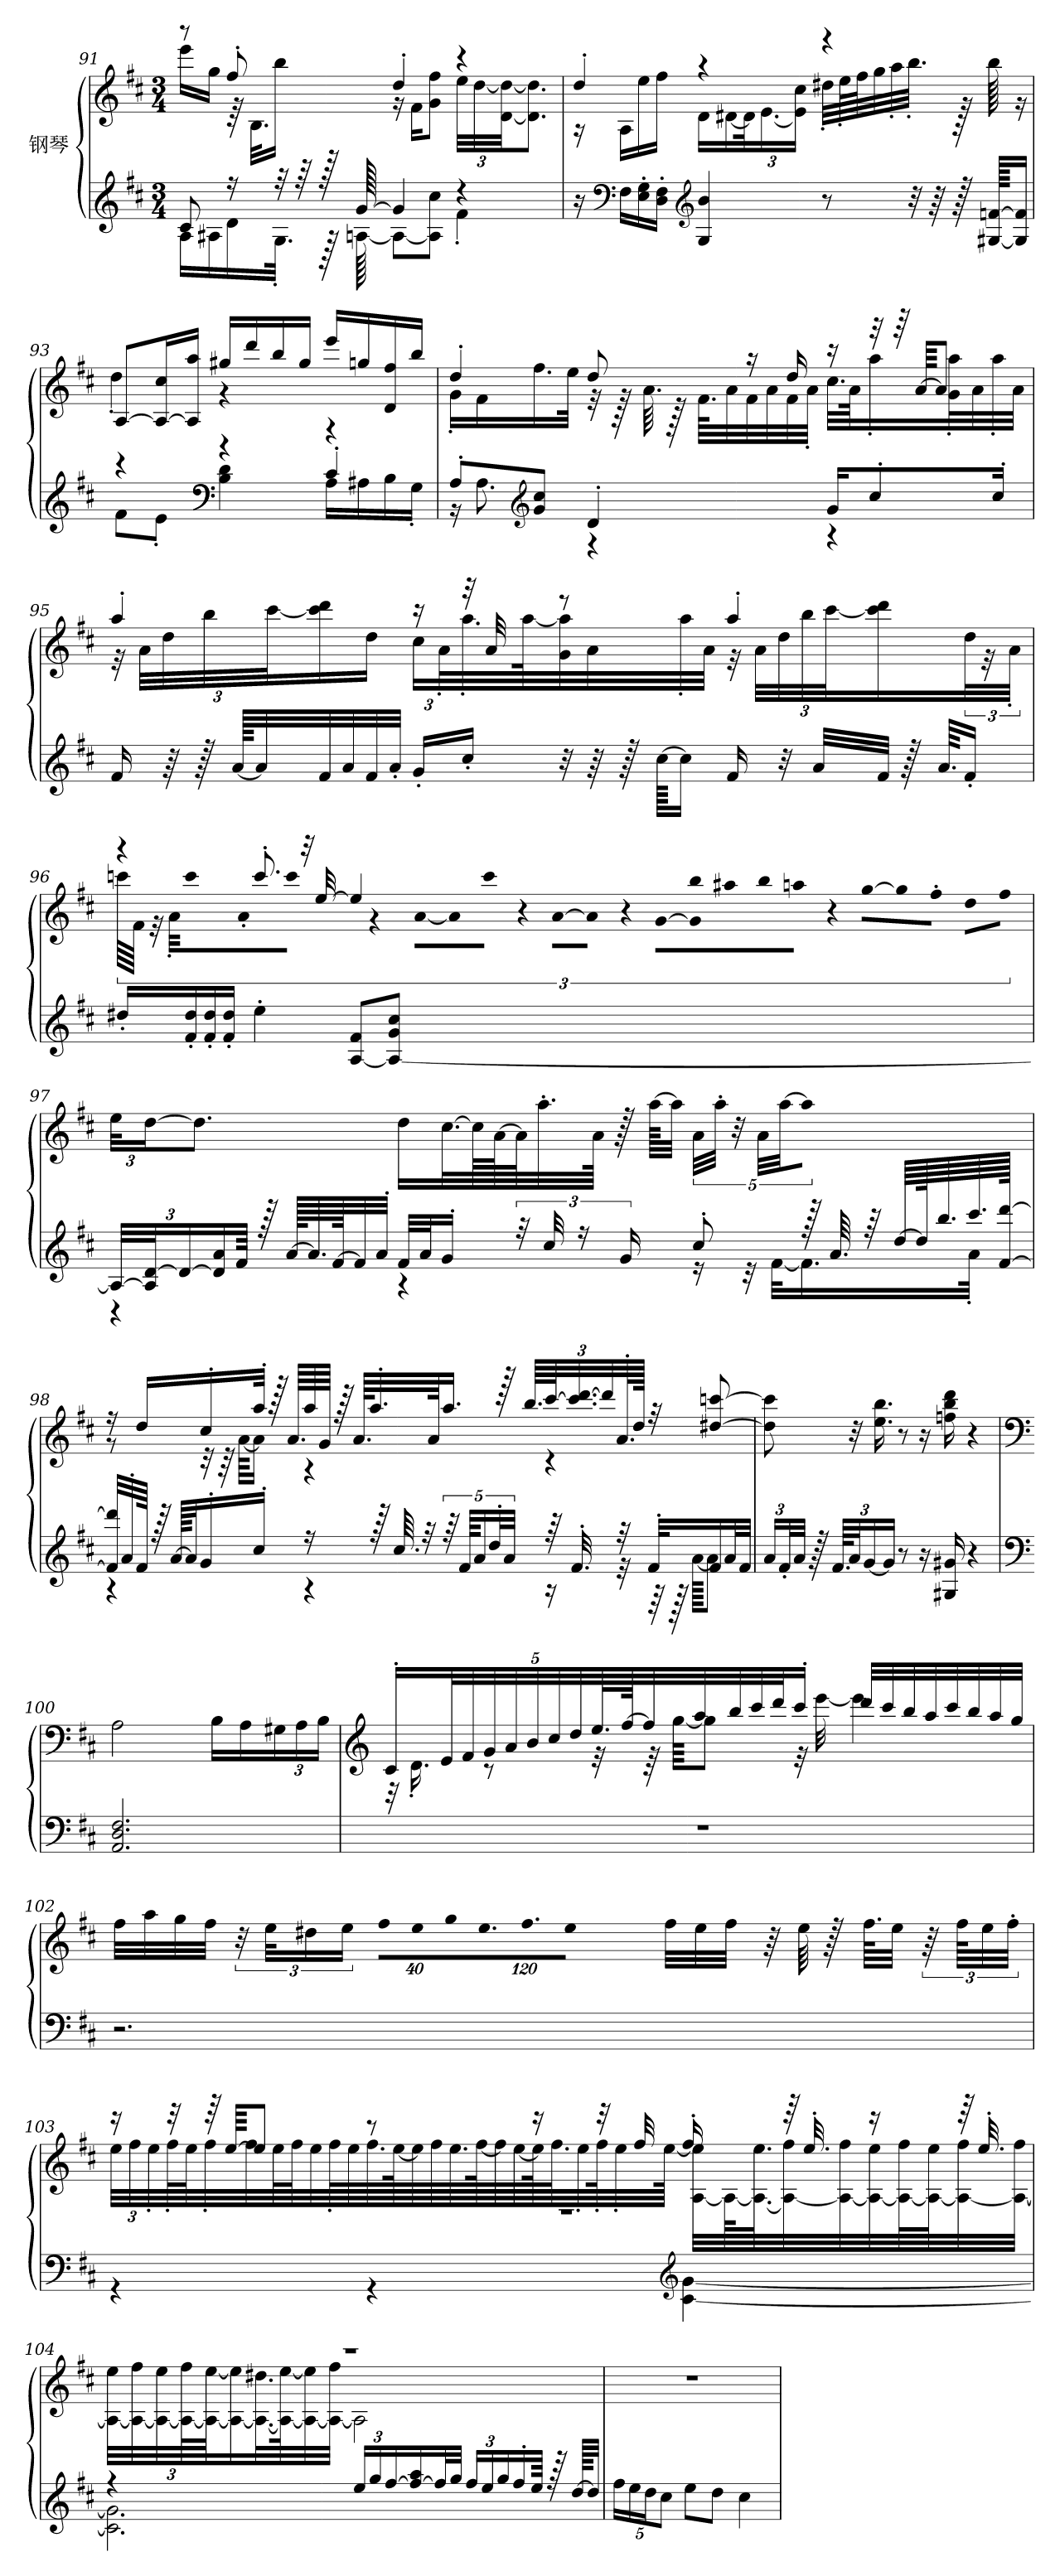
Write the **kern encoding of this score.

**kern	**kern
*part1	*part1
*staff2	*staff1
*I"钢琴	*
!!LO:LB:g=z
*clefG2	*clefG2
*k[f#c#]	*k[f#c#]
*M3/4	*M3/4
=91	=91
*^	*^
8c#/	16A\LL	8r	16eee\LL
.	16A#X\	.	16gg\JJ
16r	16d\	8ff#'/	64r
.	.	.	32.B\KLL
32r	32.G'\JJk	.	16bb\JJ
64r	.	.	.
128r	128r	.	.
[128g/	[128An\	.	.
4g/]	8A\L_	4dd'/	16r
.	.	.	16f#\KL
.	8A\] 8cc#\J	.	8g\ 8ff#\J
*	*	*	*Xbrackettup
4r	4f#'\	4r	48ee\LLL
.	.	.	[48dd\
.	.	.	[48d\ 48dd\_JJ
.	.	.	8.d\] 8.dd\]J
*v	*v	*	*
!!LO:PB:g=z	!!
=92	=92	=92
16r	4dd'/	16r
*clefF4	*	*
16F#\LL	.	16A\LL
16E\' 16G\'	.	16ee\
16D\' 16F#\'JJ	.	16ff#\JJ
*clefG2	*	*
4G/ 4b/	4r	16d\LL
.	.	[16d#X\
.	.	48d#\K]
.	.	[24.e\
.	.	24e\] 24cc#\JJ
8r	4r	32dd#X'\LLL
.	.	64ee'\L
.	.	64ff#\J
.	.	32gg\
.	.	32aa'\
32r	.	32.bb'\JJJ
64r	.	.
128r	.	128r
[128G#X/ [128fn/KKKLL	.	128bb\
16G#/] 16f/]JJ	.	16r
=93	=93	=93
*^	*	*
4r	8f#\L	[8A/L	4dd'\
.	8e'\J	16A/_ 16cc#/L	.
.	.	16A/] 16aa/JJ	.
*clefF4	*	*	*
4r	4B\ 4d\	16gg#X/LL	4r
.	.	16ddd/	.
.	.	16bb/	.
.	.	16gg#/JJ	.
4c#'/	16A\LL	16eee/LL	4r
.	16A#X\	16ggn/	.
.	16B\	16d/ 16ff#/	.
.	16G'\JJ	16bb/JJ	.
!!LO:LB:g=z	!!
=94	=94	=94	=94
8A'/L	16r	4dd'/	16g'\LL
.	8.A\	.	16f#\
*clefG2	*	*	*
8g/ 8cc#/J	.	.	16.ff#\
.	.	.	32ee\JJk
4d'/	4r	8dd/	32r
.	.	.	128r
.	.	.	64.a\
.	.	.	128r
.	.	.	64.f#\KLLL
.	.	.	32a\
.	.	16r	32f#\
.	.	.	32a\
.	.	16dd/	32f#\
.	.	.	32a'\JJJ
16g/KL	4r	16r	32.cc#\LLL
.	.	.	64a\JK
8cc#'/	.	32r	16aa'\
.	.	64r	.
.	.	[64a/KKKL	.
.	.	8a/J]	32g\' 32aa\'L
.	.	.	32a\
16cc#'/Jk	.	.	32aa'\
.	.	.	32a\JJJ
*v	*v	*	*
!!LO:LB:g=z	!!
=95	=95	=95
16f#/	4aa'/	32r
.	.	32a\LLL
64r	.	48dd\
128r	.	.
.	.	48bb\
[128a/KKLLL	.	.
32a/]	.	.
.	.	[48ccc#\J
32f#/	.	16ccc#\] 16ddd\
32a/	.	.
32f#/	.	16dd\JJ
32a'/JJJ	.	.
16g'/LL	16r	24cc#\LL
.	.	48a'\L
16cc#'/JJ	32r	32.aa'\
.	32a/	.
.	.	[64aa\K
32r	8r	32g\ 32aa\]
64r	.	32a\
128r	.	.
[128cc#\KKKLL	.	.
16cc#\JJ]	.	32aa'\
.	.	32a\JJJ
16f#/	4aa'/	32r
.	.	32a\LLL
32r	.	48dd\
.	.	48bb\
32a/LLL	.	.
.	.	[48ccc#\J
32f#/JJJ	.	16ccc#\] 16ddd\
128r	.	.
64.a/KKLL	.	.
*	*	*brackettup
16f#'/JJ	.	48dd\JJk
.	.	48r
.	.	48a'\
!!LO:LB:g=z	!!
=96	=96	=96
16dd#X'/LL	4r	96cccn\LLLL
.	.	96f#\JJJJ
.	.	48r
.	.	48a'\LLL
16f#/' 16dd#/'	.	32ccc\
.	.	32a'\
16f#/' 16dd#/'	.	64ccc\JJJk
.	.	128r
.	.	[128a\KKLLL
.	.	32a\]
16f#/' 16dd#/'JJ	.	64ccc\JJJk
.	.	128r
.	.	[128a\KKLLL
.	.	32a\JJJ]
4ee'\	8.ccc'/	64r
.	.	[64g\KLLL
.	.	32g\] 32bb\
.	.	32aa#X\
.	.	32bb\
.	.	64aan\JJJk
.	.	128r
.	.	[128gg\KKLLL
.	.	32gg\J]
.	32r	16ff#'\JJ
.	[32ee/	.
[8A/ 8f#/L	4ee/]	8dd\L
8A/_ 8g/ 8cc#/J	.	8ff#\J
*	*v	*v
!!LO:LB:g=z
=97	=97
*Xbrackettup	*Xbrackettup
*^	*
48A/LLL_	4r	48ee\KLL
48A/] [48d/J	.	[24dd\J
24d/_	.	.
.	.	8.dd\J]
24d/] 24a/	.	.
64f#/JJkk	.	.
128r	.	.
[128a/KLLLL	.	.
64.a/]	.	.
[128f#/JK	.	.
32f#/]	.	.
32a'/JJJ	.	.
32f#/LLL	4r	16dd\LL
32a/J	.	.
16g'/JJ	.	[32.cc#\L
.	.	128cc#\LL]
.	.	[128a\J
*brackettup	*	*
48r	.	64a\J]
.	.	32.aa'\
48cc#/	.	.
24r	.	.
.	.	64a\JJJk
.	.	128r
24g/	.	.
.	.	[128aa\KKLLL
.	.	32aa\JJJ]
*	*	*brackettup
8cc#'/	16r	40a\LLL
.	.	40aa'\JJJ
.	.	40r
.	32r	.
.	.	40a\LLL
.	[32f#\KLL	.
.	.	[40aa\JJ
128r	16.f#\]	8aa\J]
64.a/	.	.
64r	.	.
[64dd/LLLL	.	.
128dd/K]	.	.
64.bb/	.	.
64.ccc#/	32a'\JJk	.
[128f#/ [128ddd/JJJJk	.	.
!!LO:LB:g=z
=98	=98	=98
*	*	*^
32f#/] 32ddd/]LLL	4r	16r	8r
32a'/	.	.	.
64f#/JJJk	.	16dd/LL	.
128r	.	.	.
[128a/KKLLL	.	.	.
32a/J]	.	.	.
16g'/	.	16cc#'/	32r
.	.	.	64r
.	.	.	[64a\KKLL
16cc#'/JJ	.	32aa'/JJk	16a\JJ]
.	.	128r	.
.	.	64.a/LLLL	.
16r	4r	64aa/	4r
.	.	64g/JJJJ	.
.	.	128r	.
.	.	64.a/KLLL	.
128r	.	32.aa'/	.
64.cc#/	.	.	.
32r	.	.	.
.	.	64a/JK	.
80r	.	16.aa/JJ	.
80f#/KKLL	.	.	.
20a/	.	.	.
40dd'/L	.	.	.
.	.	128r	.
40a/JJJ	.	.	.
.	.	64.bb/LLLL	.
*	*	*Xbrackettup	*
64r	16r	[96ccc#/J	4r
.	.	48.ccc#/] [48.ddd/	.
32.f#'/	.	.	.
.	.	48ddd/]	.
32r	32r	64.a'/L	.
.	.	128dd/JJJJk	.
32f#'/KLL	64r	32r	.
.	128r	.	.
.	[128a\KKKKL	.	.
16f#/	8a\J]	[8dd#X/ [8cccn/	.
32a/L	.	.	.
32f#/JJJ	.	.	.
*v	*v	*	*
*	*v	*v
!!LO:PB:g=z
=99	=99
*Xbrackettup	*
24a/LL	8dd#\] 8ccc\]
48f#'/L	.
32a/JJJ	.
128r	.
64.f#/KLLL	.
48a/J	32r
[24g/	.
.	16.ee\ 16.bb\
16g/JJ]	.
8r	8r
16r	16r
16G#X/ 16g#X/	16ffn\ 16bb\ 16ddd\
4r	4r
=100	=100
*clefF4	*clefF4
2.AA/ 2.D/ 2.F#/	2A\
.	16B\LL
.	16A\
.	24G#X\
.	24A\
.	24B\JJ
!!LO:LB:g=z
=101	=101
*	*clefG2
*	*^
2.r	16c#'/LL	32r
.	.	16.d'\
.	32e/L	.
.	32f#/	.
.	40g/	8r
.	40a/	.
.	40b/	.
.	40cc#/	.
.	40dd/	.
.	64.ee/L	32r
.	[128ff#/JK	.
.	32ff#/]	64r
.	.	[64gg\KKKL
.	32aa/	8gg\J]
.	32bb/	.
.	32ccc#/	.
.	32ddd/J	.
.	16ccc#'/JJ	32r
.	.	[32eee\
.	32ddd/LLL	4eee\]
.	32ccc#/	.
.	32bb/	.
.	32aa/	.
.	32ccc#/	.
.	32bb/	.
.	32aa/	.
.	32gg/JJJ	.
*	*v	*v
!!LO:LB:g=z
=102	=102
2.r	32ff#\LLL
.	32aa\
.	32gg\
.	32ff#\JJJ
*	*brackettup
.	48r
.	48ee\KLL
.	24dd#X\
.	24ee\JJ
*	*Xbrackettup
!	!LO:N:vis=32
.	640%23ff#\LLL
!	!LO:N:vis=32
.	640%23ee\
!	!LO:N:vis=32
.	640%23gg\
!	!LO:N:vis=32.
.	1920%103ee\
!	!LO:N:vis=32.
.	1920%103ff#\
!	!LO:N:vis=32
.	640%23ee\JJJ
.	32ff#\LLL
.	32ee\
.	32ff#\JJJ
.	64r
.	64ee\
.	128r
.	64.ff#\KLLL
.	32ee\JJJ
*	*brackettup
.	96r
.	96ff#\KLLL
.	48ee\
.	48ff#'\JJJ
960ryy	.
!!LO:LB:g=z
=103	=103
*^	*^
*	*	*	*Xbrackettup
2.r	4r	16r	48ee\LLL
.	.	.	48ff#\
.	.	.	48ee'\
.	.	32r	64ff#'\L
.	.	.	64ee\J
.	.	64r	32ff#'\
.	.	[64ee/KKKL	.
.	.	8ee/J]	32ff#\
.	.	.	64ee\L
.	.	.	64ff#\J
.	.	.	32ee\
.	.	.	64ff#'\L
.	.	.	64ee\
.	4r	8r	64.ff#\
.	.	.	[128ee\K
.	.	.	64ee\]
.	.	.	64ff#\
.	.	.	64.ee\
.	.	.	[128ff#\K
.	.	.	64ff#\]
.	.	.	[64ee\
.	.	16r	128ee\K]
.	.	.	64.ff#\J
.	.	.	32ee'\
.	.	32r	64ff#'\K
.	.	.	32ee'\
.	.	32ff#/	.
.	.	.	[64ee\JJJk
*clefG2	*	*	*
.	[4c#\ [4g\	16ff#'/	[32A\ 32ee\]LLL
.	.	.	128A\KL_
.	.	.	64.A\_ 64.ee\J
.	.	64r	32A\_ 32ff#\
.	.	32.ee'/	.
.	.	.	32A\_ 32ff#\
.	.	16r	32A\_ 32ee\
.	.	.	64A\_ 64ff#\L
.	.	.	64A\_ 64ee\J
.	.	64r	32A\_ 32ff#\
.	.	32.ee'/	.
.	.	.	32A\_ 32ff#\JJJ
!!LO:LB:g=z	!!
=104	=104	=104	=104
4r	2.c#\] 2.g\]	2.r	48A\_ 48ee\LLL
.	.	.	48A\_ 48ff#\
.	.	.	48A\_ 48ee\
.	.	.	96A\_ 96ff#\L
.	.	.	96A\_ [96ee\JJ
.	.	.	24A\_ 24ee\]
.	.	.	32.A\_ 32.dd#X\L
.	.	.	64A\_ [64ee\K
.	.	.	32A\_ 32ee\]
.	.	.	32A\_ 32ff#\JJJ
24ee/LL	.	.	2A\]
24gg/	.	.	.
[24ff#/	.	.	.
16ff#/_ 16aa/	.	.	.
32ff#/L]	.	.	.
32gg/JJJ	.	.	.
24ff#/LL	.	.	.
24ee/	.	.	.
24gg/	.	.	.
16ff#'/	.	.	.
64ee/JJkk	.	.	.
128r	.	.	.
[128dd/KKLLL	.	.	.
32dd/JJJ]	.	.	.
*v	*v	*	*
*	*v	*v
=105	=105
20ff#\LL	2.r
20ee\	.
20dd\J	.
10cc#\J	.
8ee\L	.
8dd\J	.
4cc#\	.
=	=
*-	*-
